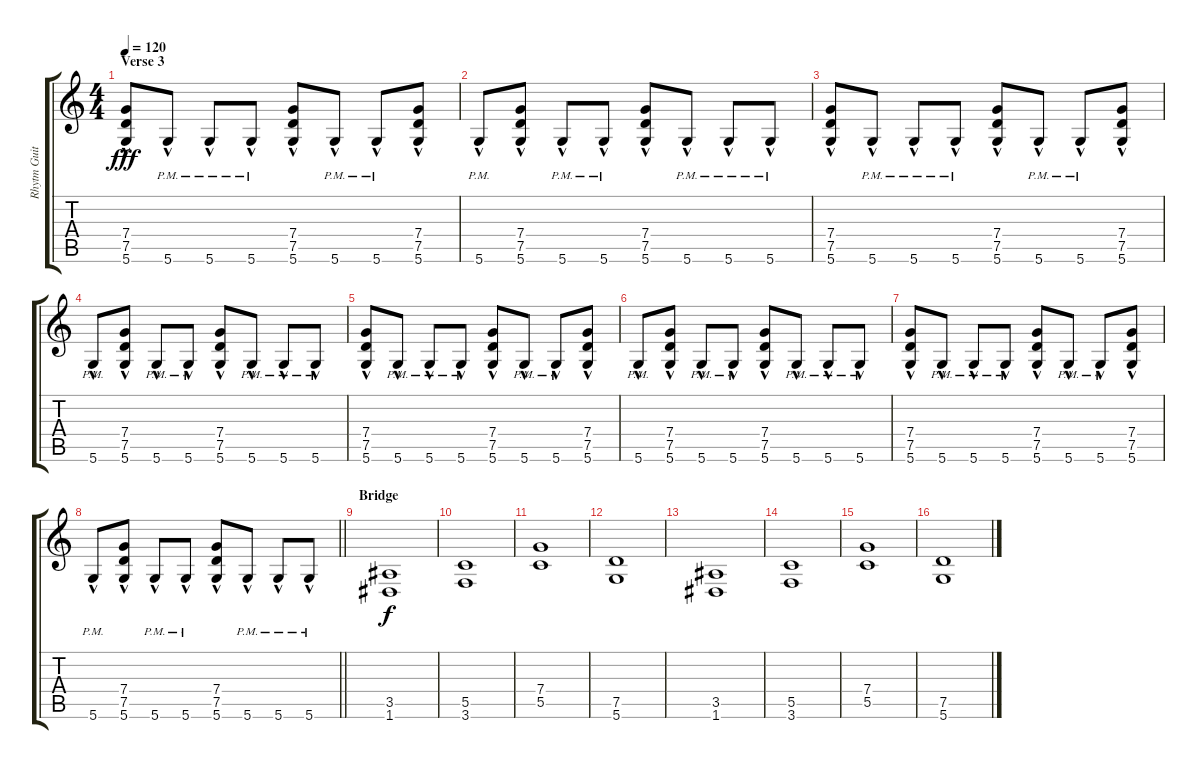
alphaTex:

\track ("Rhytm Guitar R" "Rhytm Guit") {instrument overdrivenguitar}
\staff {score tabs}
\tuning (D4 A3 F3 C3 G2 D2) {hide}
\ts (4 4)
\section ("" "Verse 3")
\tempo 120
\clef g2
\ks c
(7.4 7.5 5.6{hac}).8{dy fff} 5.6{hac pm}.8 5.6{hac pm}.8 5.6{hac pm}.8 (7.4 7.5 5.6{hac}).8 5.6{hac pm}.8 5.6{hac pm}.8 (7.4 7.5 5.6{hac}).8 |
5.6{hac pm}.8 (7.4 7.5 5.6{hac}).8 5.6{hac pm}.8 5.6{hac pm}.8 (7.4 7.5 5.6{hac}).8 5.6{hac pm}.8 5.6{hac pm}.8 5.6{hac pm}.8 |
(7.4 7.5 5.6{hac}).8 5.6{hac pm}.8 5.6{hac pm}.8 5.6{hac pm}.8 (7.4 7.5 5.6{hac}).8 5.6{hac pm}.8 5.6{hac pm}.8 (7.4 7.5 5.6{hac}).8 |
5.6{hac pm}.8 (7.4 7.5 5.6{hac}).8 5.6{hac pm}.8 5.6{hac pm}.8 (7.4 7.5 5.6{hac}).8 5.6{hac pm}.8 5.6{hac pm}.8 5.6{hac pm}.8 |
(7.4 7.5 5.6{hac}).8 5.6{hac pm}.8 5.6{hac pm}.8 5.6{hac pm}.8 (7.4 7.5 5.6{hac}).8 5.6{hac pm}.8 5.6{hac pm}.8 (7.4 7.5 5.6{hac}).8 |
5.6{hac pm}.8 (7.4 7.5 5.6{hac}).8 5.6{hac pm}.8 5.6{hac pm}.8 (7.4 7.5 5.6{hac}).8 5.6{hac pm}.8 5.6{hac pm}.8 5.6{hac pm}.8 |
(7.4 7.5 5.6{hac}).8 5.6{hac pm}.8 5.6{hac pm}.8 5.6{hac pm}.8 (7.4 7.5 5.6{hac}).8 5.6{hac pm}.8 5.6{hac pm}.8 (7.4 7.5 5.6{hac}).8 |
\barLineRight lightlight
5.6{hac pm}.8 (7.4 7.5 5.6{hac}).8 5.6{hac pm}.8 5.6{hac pm}.8 (7.4 7.5 5.6{hac}).8 5.6{hac pm}.8 5.6{hac pm}.8 5.6{hac pm}.8 |
\section ("" "Bridge")
(3.5 1.6).1{dy f} |
(5.5 3.6).1 |
(7.4 5.5).1 |
(7.5 5.6).1 |
(3.5 1.6).1 |
(5.5 3.6).1 |
(7.4 5.5).1 |
(7.5 5.6).1
